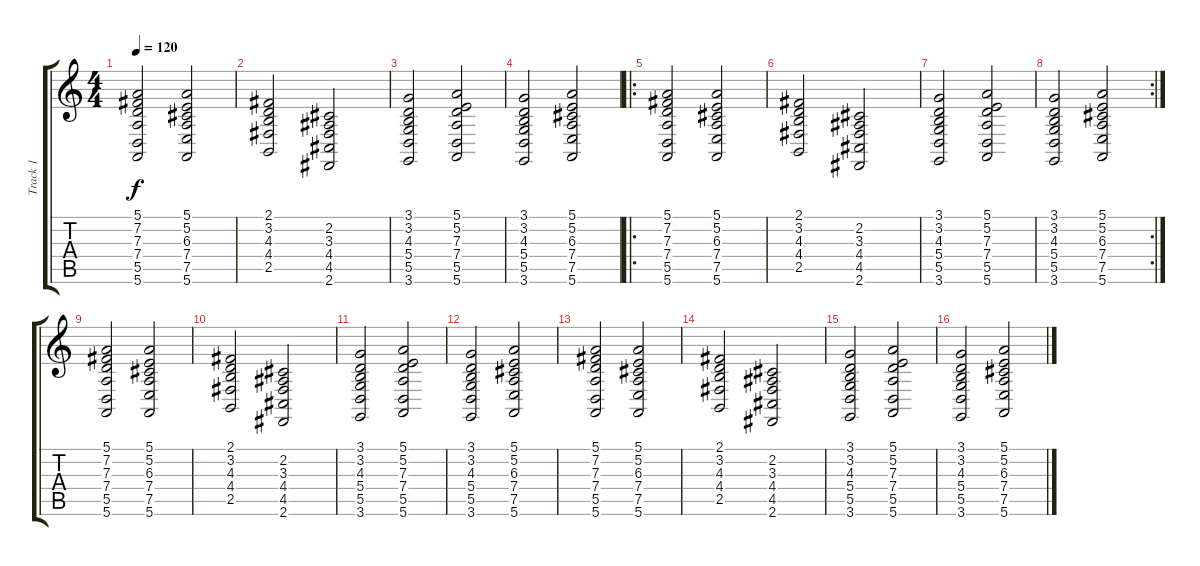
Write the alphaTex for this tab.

\track ("Track 1" "Track 1") {instrument harpsichord}
\staff {score tabs}
\tuning (E4 B3 G3 D3 A2 E2) {hide}
\ts (4 4)
\tempo 120
\clef g2
\ks c
(5.1 7.2 7.3 7.4 5.5 5.6).2{dy f} (5.1 5.2 6.3 7.4 7.5 5.6).2 |
(2.1 3.2 4.3 4.4 2.5).2 (2.2 3.3 4.4 4.5 2.6).2 |
(3.1 3.2 4.3 5.4 5.5 3.6).2 (5.1 5.2 7.3 7.4 5.5 5.6).2 |
(3.1 3.2 4.3 5.4 5.5 3.6).2 (5.1 5.2 6.3 7.4 7.5 5.6).2 |
\ro
(5.1 7.2 7.3 7.4 5.5 5.6).2 (5.1 5.2 6.3 7.4 7.5 5.6).2 |
(2.1 3.2 4.3 4.4 2.5).2 (2.2 3.3 4.4 4.5 2.6).2 |
(3.1 3.2 4.3 5.4 5.5 3.6).2 (5.1 5.2 7.3 7.4 5.5 5.6).2 |
\rc 2
(3.1 3.2 4.3 5.4 5.5 3.6).2 (5.1 5.2 6.3 7.4 7.5 5.6).2 |
(5.1 7.2 7.3 7.4 5.5 5.6).2 (5.1 5.2 6.3 7.4 7.5 5.6).2 |
(2.1 3.2 4.3 4.4 2.5).2 (2.2 3.3 4.4 4.5 2.6).2 |
(3.1 3.2 4.3 5.4 5.5 3.6).2 (5.1 5.2 7.3 7.4 5.5 5.6).2 |
(3.1 3.2 4.3 5.4 5.5 3.6).2 (5.1 5.2 6.3 7.4 7.5 5.6).2 |
(5.1 7.2 7.3 7.4 5.5 5.6).2 (5.1 5.2 6.3 7.4 7.5 5.6).2 |
(2.1 3.2 4.3 4.4 2.5).2 (2.2 3.3 4.4 4.5 2.6).2 |
(3.1 3.2 4.3 5.4 5.5 3.6).2 (5.1 5.2 7.3 7.4 5.5 5.6).2 |
(3.1 3.2 4.3 5.4 5.5 3.6).2 (5.1 5.2 6.3 7.4 7.5 5.6).2
